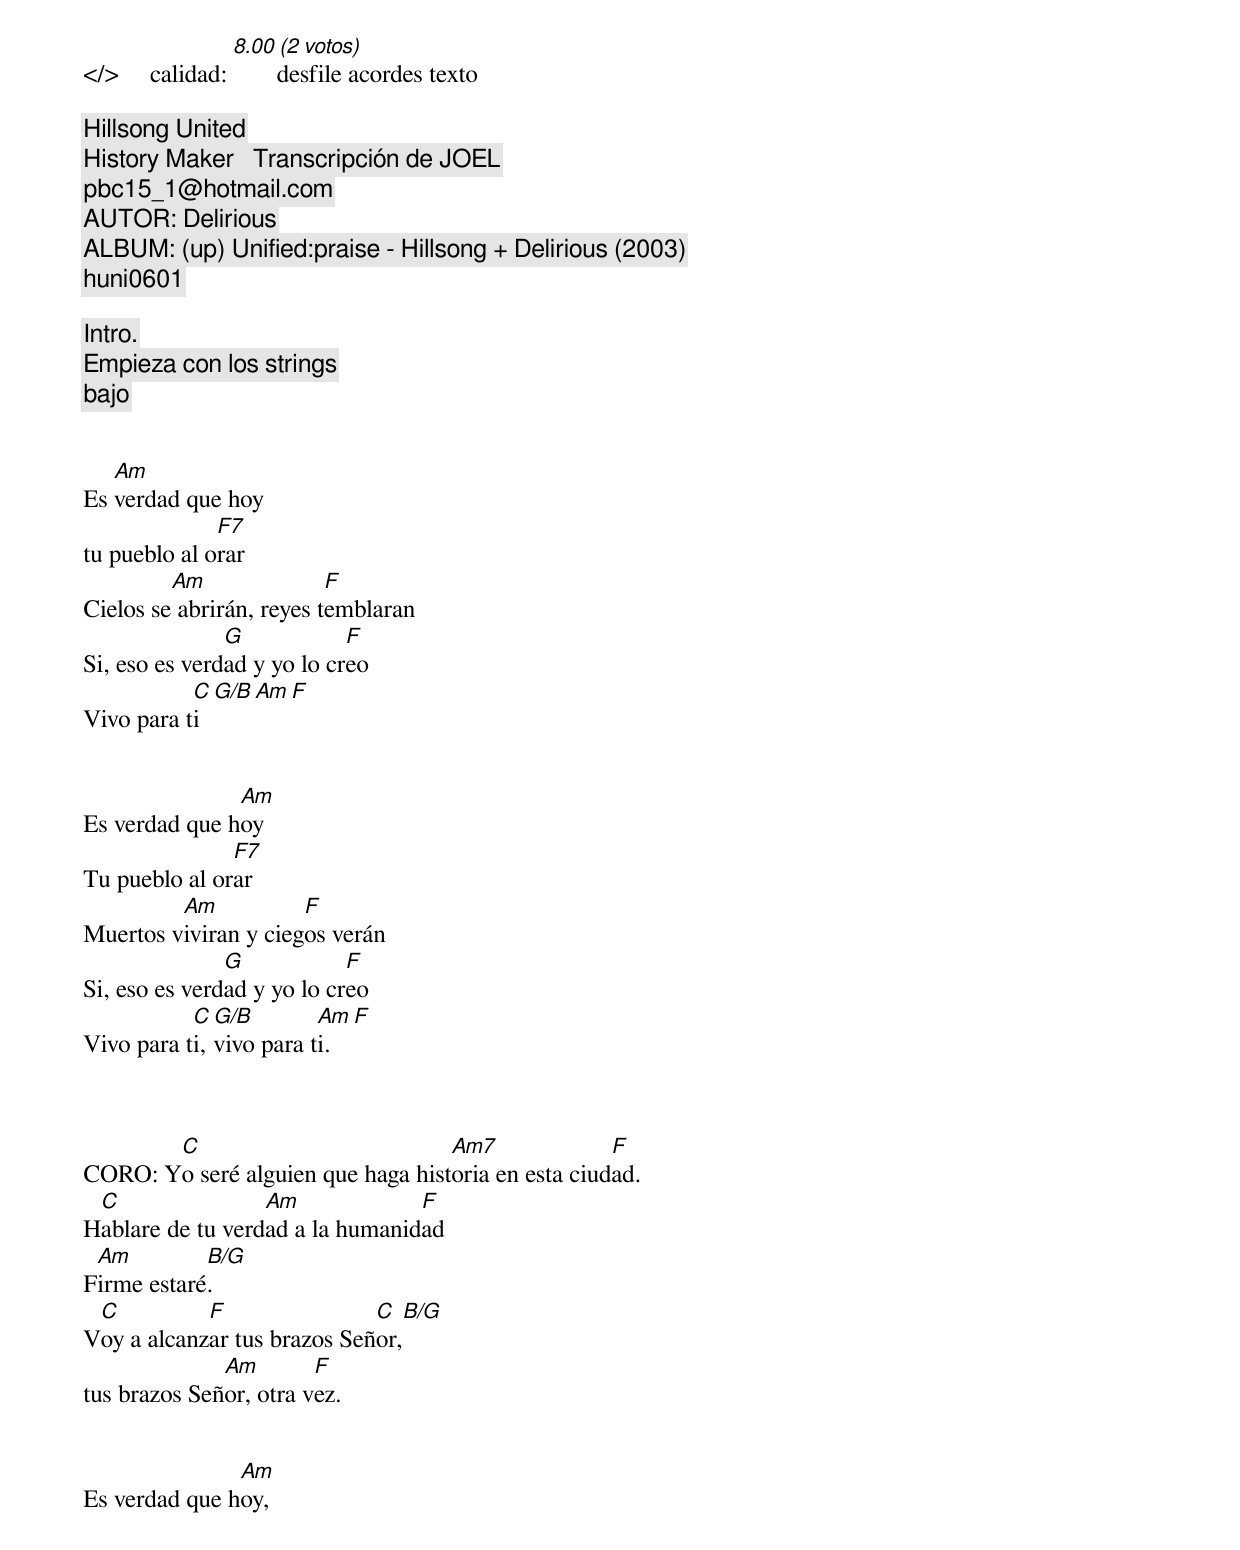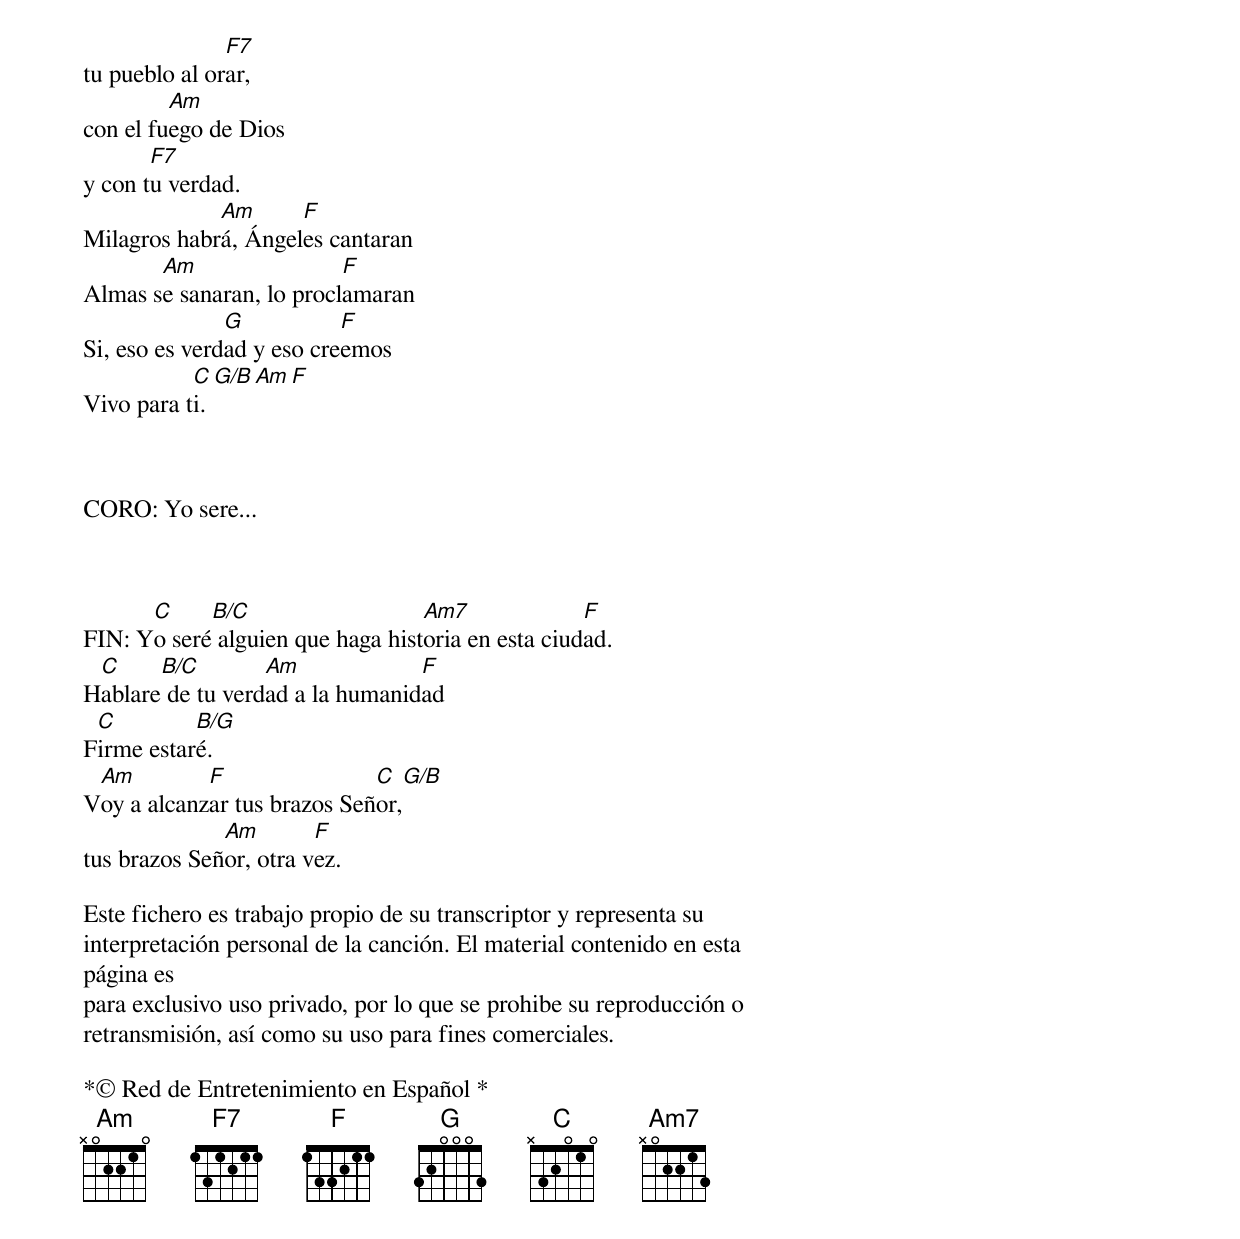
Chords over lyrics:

</> 	calidad: [8.00 (2 votos)] 	desfile acordes texto <history_maker.txt>

Hillsong United
History Maker 	Transcripción de JOEL
pbc15_1@hotmail.com
AUTOR: Delirious
ALBUM: (up) Unified:praise - Hillsong + Delirious (2003)
	huni0601

Intro.
Empieza con los strings
bajo


   Am
Es verdad que hoy
              F7
tu pueblo al orar
         Am               F
Cielos se abrirán, reyes temblaran
               G            F
Si, eso es verdad y yo lo creo
           C     G/B   Am  F
Vivo para ti


               Am
Es verdad que hoy
               F7
Tu pueblo al orar
         Am           F
Muertos viviran y ciegos verán
               G            F
Si, eso es verdad y yo lo creo
           C  G/B        Am  F
Vivo para ti, vivo para ti.



       C                           Am7              F
CORO: Yo seré alguien que haga historia en esta ciudad.
 C                Am             F
Hablare de tu verdad a la humanidad
 Am         B/G
Firme estaré.
 C          F                C  B/G
Voy a alcanzar tus brazos Señor,
              Am        F
tus brazos Señor, otra vez.


               Am
Es verdad que hoy,
               F7
tu pueblo al orar,
         Am
con el fuego de Dios
       F7
y con tu verdad.
             Am      F
Milagros habrá, Ángeles cantaran
       Am                 F
Almas se sanaran, lo proclamaran
               G           F
Si, eso es verdad y eso creemos
           C   G/B   Am  F
Vivo para ti.



CORO: Yo sere...



      C     B/C                   Am7              F
FIN: Yo seré alguien que haga historia en esta ciudad.
 C     B/C        Am             F
Hablare de tu verdad a la humanidad
 C         B/G
Firme estaré.
 Am         F                C  G/B
Voy a alcanzar tus brazos Señor,
              Am        F
tus brazos Señor, otra vez.

Este fichero es trabajo propio de su transcriptor y representa su
interpretación personal de la canción. El material contenido en esta
página es
para exclusivo uso privado, por lo que se prohibe su reproducción o
retransmisión, así como su uso para fines comerciales.

*© Red de Entretenimiento en Español *
